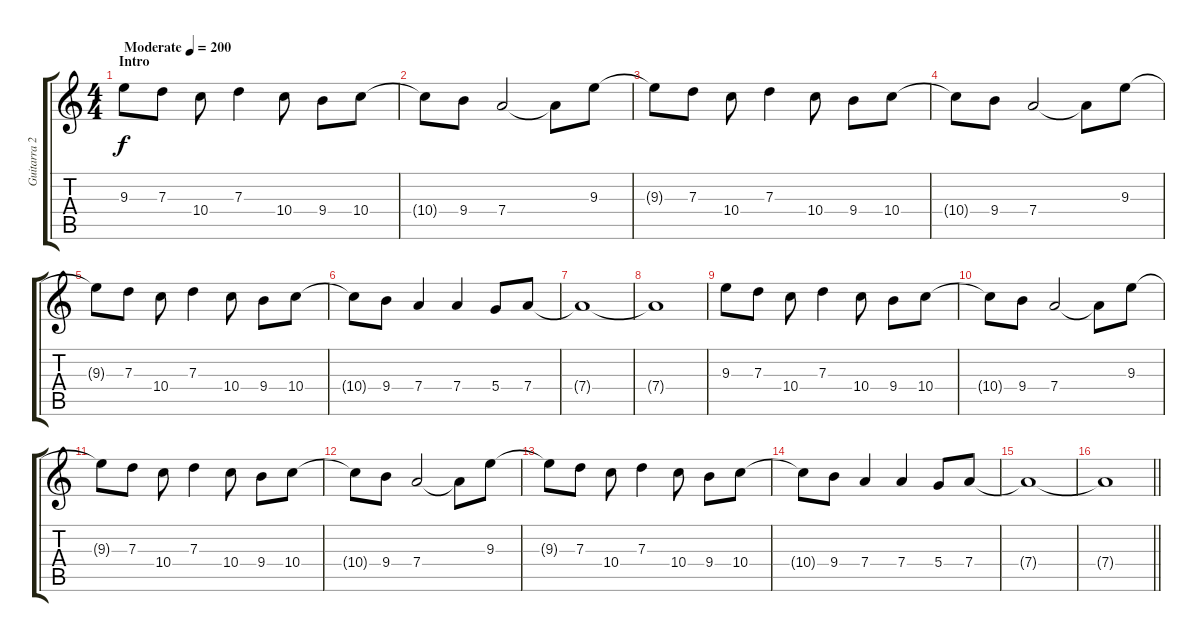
\track ("Guitarra 2da" "Guitarra 2") {instrument distortionguitar}
\staff {score tabs}
\tuning (E4 B3 G3 D3 A2 E2) {hide}
\ts (4 4)
\section ("" "Intro")
\tempo (200 "Moderate")
\clef g2
\ks c
9.3.8{dy f instrument distortionguitar} 7.3.8 10.4.8 7.3.4 10.4.8 9.4.8 10.4.8 |
10.4{t}.8 9.4.8 7.4.2 7.4{t}.8 9.3.8 |
9.3{t}.8 7.3.8 10.4.8 7.3.4 10.4.8 9.4.8 10.4.8 |
10.4{t}.8 9.4.8 7.4.2 7.4{t}.8 9.3.8 |
9.3{t}.8 7.3.8 10.4.8 7.3.4 10.4.8 9.4.8 10.4.8 |
10.4{t}.8 9.4.8 7.4.4 7.4.4 5.4.8 7.4.8 |
7.4{t}.1 |
7.4{t}.1 |
9.3.8 7.3.8 10.4.8 7.3.4 10.4.8 9.4.8 10.4.8 |
10.4{t}.8 9.4.8 7.4.2 7.4{t}.8 9.3.8 |
9.3{t}.8 7.3.8 10.4.8 7.3.4 10.4.8 9.4.8 10.4.8 |
10.4{t}.8 9.4.8 7.4.2 7.4{t}.8 9.3.8 |
9.3{t}.8 7.3.8 10.4.8 7.3.4 10.4.8 9.4.8 10.4.8 |
10.4{t}.8 9.4.8 7.4.4 7.4.4 5.4.8 7.4.8 |
7.4{t}.1 |
\barLineRight lightlight
7.4{t}.1
